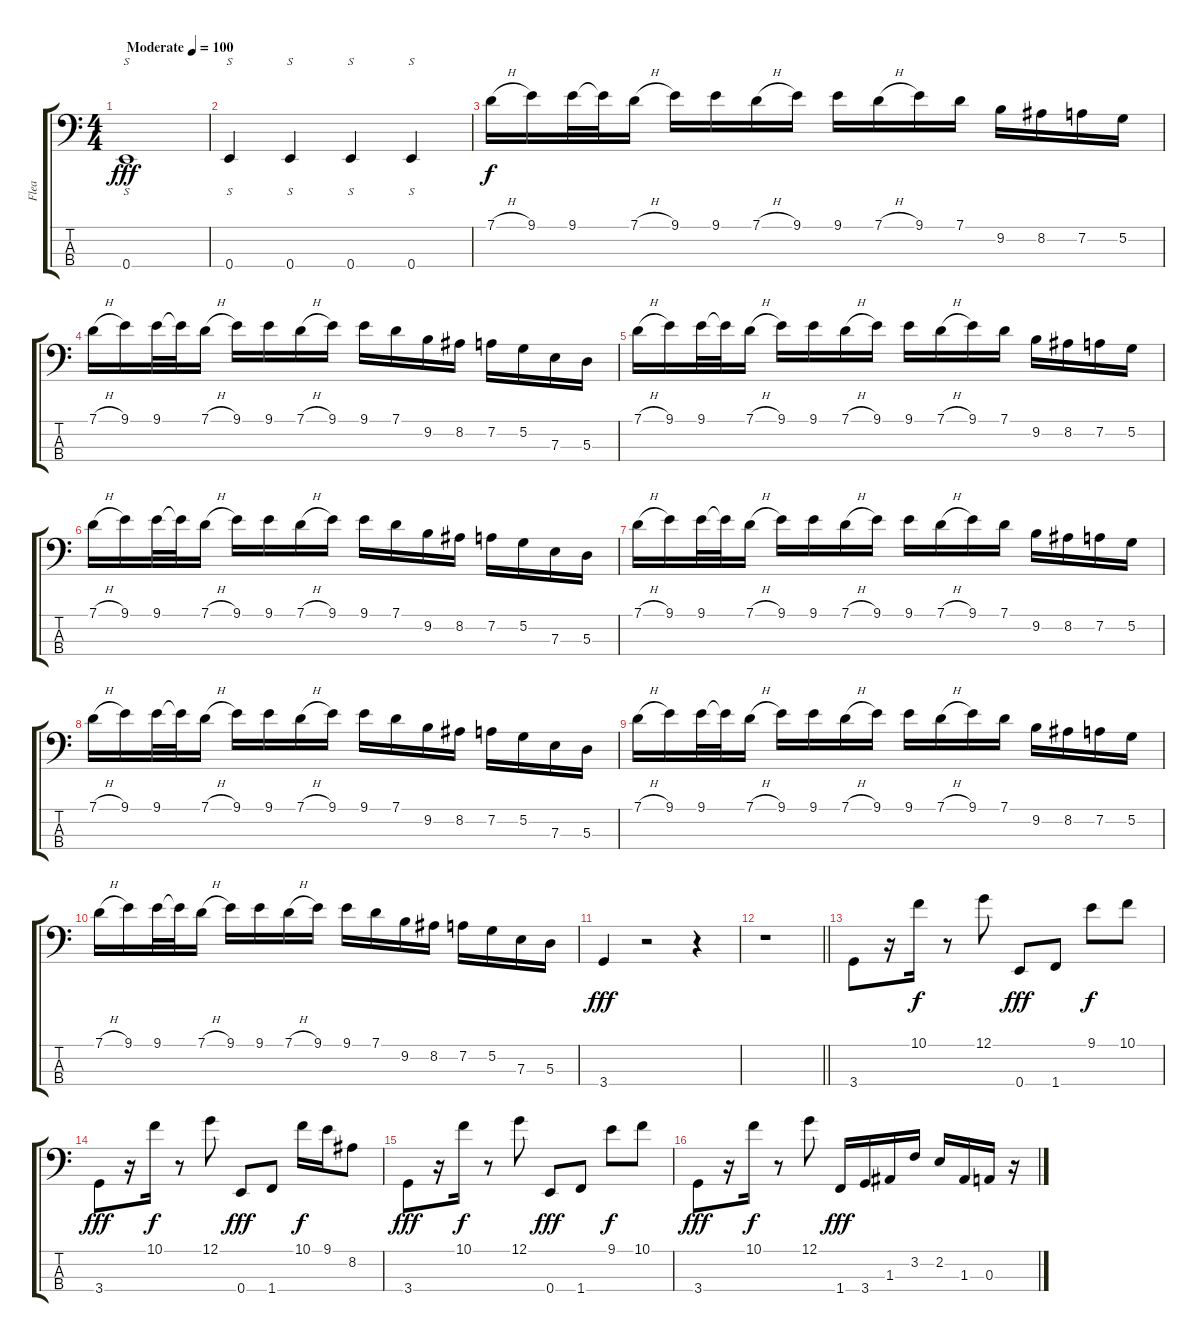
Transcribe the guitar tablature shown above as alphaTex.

\track ("Flea" "Flea") {instrument electricbassfinger}
\staff {score tabs}
\tuning (G2 D2 A1 E1) {hide}
\ts (4 4)
\tempo (100 "Moderate")
\clef f4
\ks c
0.4.1{s dy fff instrument electricbassfinger} |
0.4.4{s} 0.4.4{s} 0.4.4{s} 0.4.4{s} |
7.1{h}.16{dy f} 9.1.16 9.1.32 9.1{t}.32 7.1{h}.16 9.1.16 9.1.16 7.1{h}.16 9.1.16 9.1.16 7.1{h}.16 9.1.16 7.1.16 9.2.16 8.2.16 7.2.16 5.2.16 |
7.1{h}.16 9.1.16 9.1.32 9.1{t}.32 7.1{h}.16 9.1.16 9.1.16 7.1{h}.16 9.1.16 9.1.16 7.1.16 9.2.16 8.2.16 7.2.16 5.2.16 7.3.16 5.3.16 |
7.1{h}.16 9.1.16 9.1.32 9.1{t}.32 7.1{h}.16 9.1.16 9.1.16 7.1{h}.16 9.1.16 9.1.16 7.1{h}.16 9.1.16 7.1.16 9.2.16 8.2.16 7.2.16 5.2.16 |
7.1{h}.16 9.1.16 9.1.32 9.1{t}.32 7.1{h}.16 9.1.16 9.1.16 7.1{h}.16 9.1.16 9.1.16 7.1.16 9.2.16 8.2.16 7.2.16 5.2.16 7.3.16 5.3.16 |
7.1{h}.16 9.1.16 9.1.32 9.1{t}.32 7.1{h}.16 9.1.16 9.1.16 7.1{h}.16 9.1.16 9.1.16 7.1{h}.16 9.1.16 7.1.16 9.2.16 8.2.16 7.2.16 5.2.16 |
7.1{h}.16 9.1.16 9.1.32 9.1{t}.32 7.1{h}.16 9.1.16 9.1.16 7.1{h}.16 9.1.16 9.1.16 7.1.16 9.2.16 8.2.16 7.2.16 5.2.16 7.3.16 5.3.16 |
7.1{h}.16 9.1.16 9.1.32 9.1{t}.32 7.1{h}.16 9.1.16 9.1.16 7.1{h}.16 9.1.16 9.1.16 7.1{h}.16 9.1.16 7.1.16 9.2.16 8.2.16 7.2.16 5.2.16 |
7.1{h}.16 9.1.16 9.1.32 9.1{t}.32 7.1{h}.16 9.1.16 9.1.16 7.1{h}.16 9.1.16 9.1.16 7.1.16 9.2.16 8.2.16 7.2.16 5.2.16 7.3.16 5.3.16 |
3.4.4{dy fff} r.2 r.4 |
\barLineRight lightlight
r.1 |
3.4.8 r.16 10.1.16{dy f} r.8 12.1.8 0.4.8{dy fff} 1.4.8 9.1.8{dy f} 10.1.8 |
3.4.8{dy fff} r.16 10.1.16{dy f} r.8 12.1.8 0.4.8{dy fff} 1.4.8 10.1.16{dy f} 9.1.16 8.2.8 |
3.4.8{dy fff} r.16 10.1.16{dy f} r.8 12.1.8 0.4.8{dy fff} 1.4.8 9.1.8{dy f} 10.1.8 |
3.4.8{dy fff} r.16 10.1.16{dy f} r.8 12.1.8 1.4.16{dy fff} 3.4.16 1.3.16 3.2.16 2.2.16 1.3.16 0.3.16 r.16
